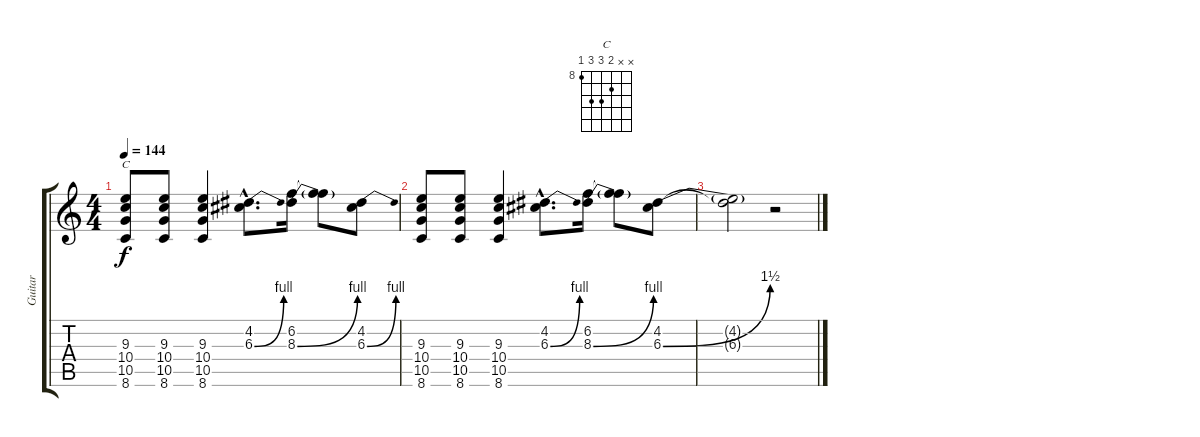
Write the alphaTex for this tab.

\track ("Guitar" "Guitar") {instrument distortionguitar}
\staff {score tabs}
\tuning (E4 B3 G3 D3 A2 E2) {hide}
\chord ("C" x x 9 10 10 8) {firstfret 8}
\ts (4 4)
\tempo 144
\clef g2
\ks c
(9.3 10.4 10.5 8.6).8{ch "C" dy f} (9.3 10.4 10.5 8.6).8 (9.3 10.4 10.5 8.6).4 (4.2{hac} 6.3{be (bend 0 0 60 4) hac}).8{d} (6.2 8.3{be (bend 0 0 60 4)}).16 (6.2{t} 8.3{t}).8 (4.2 6.3{be (bend 0 0 60 4)}).8 |
(9.3 10.4 10.5 8.6).8 (9.3 10.4 10.5 8.6).8 (9.3 10.4 10.5 8.6).4 (4.2{hac} 6.3{be (bend 0 0 60 4) hac}).8{d} (6.2 8.3{be (bend 0 0 60 4)}).16 (6.2{t} 8.3{t}).8 (4.2 6.3{be (bend 0 0 60 6)}).8 |
(4.2{t} 6.3{t}).2 r.2
